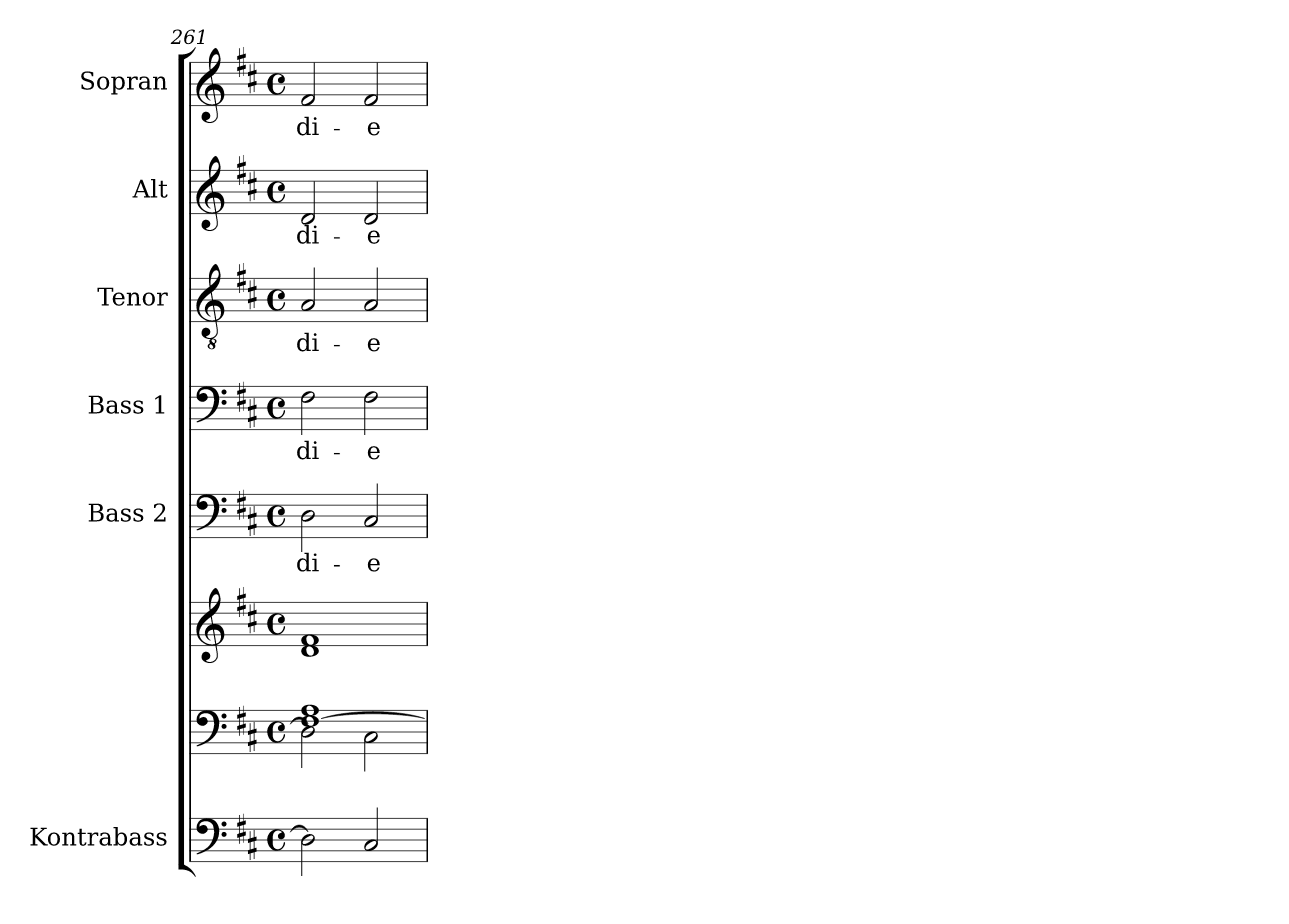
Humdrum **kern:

**kern	**kern	**kern	**kern	**text	**kern	**text	**kern	**text	**kern	**text	**kern	**text
*part7	*part6	*part6	*part5	*part5	*part4	*part4	*part3	*part3	*part2	*part2	*part1	*part1
*staff8	*staff7	*staff6	*staff5	*staff5	*staff4	*staff4	*staff3	*staff3	*staff2	*staff2	*staff1	*staff1
*I"Kontrabass	*	*	*I"Bass 2	*	*I"Bass 1	*	*I"Tenor	*	*I"Alt	*	*I"Sopran	*
*I'Kb.	*	*	*I'B. 2	*	*I'B. 1	*	*I'T.	*	*I'A.	*	*I'S.	*
*clefF4	*clefF4	*clefG2	*clefF4	*	*clefF4	*	*clefGv2	*	*clefG2	*	*clefG2	*
*ITrd7c12	*	*	*	*	*	*	*	*	*	*	*	*
*k[f#c#]	*k[f#c#]	*k[f#c#]	*k[f#c#]	*	*k[f#c#]	*	*k[f#c#]	*	*k[f#c#]	*	*k[f#c#]	*
*D:	*D:	*D:	*D:	*	*D:	*	*D:	*	*D:	*	*D:	*
*M4/4	*M4/4	*M4/4	*M4/4	*	*M4/4	*	*M4/4	*	*M4/4	*	*M4/4	*
*met(c)	*met(c)	*met(c)	*met(c)	*	*met(c)	*	*met(c)	*	*met(c)	*	*met(c)	*
=261	=261	=261	=261	=261	=261	=261	=261	=261	=261	=261	=261	=261
*	*^	*^	*	*	*	*	*	*	*	*	*	*
!	!	!	!	!	!	!LO:LY:b	!	!LO:LY:b	!	!LO:LY:b	!	!LO:LY:b	!	!LO:LY:b
2DD\]	[>1F# 1A	2D\]	1f#	1d	2D\	di-	2F#\	di-	2A/	di-	2d/	di-	2f#/	di-
!	!	!	!	!	!	!LO:LY:b	!	!LO:LY:b	!	!LO:LY:b	!	!LO:LY:b	!	!LO:LY:b
2CC#/	.	2C#\	.	.	2C#/	-e	2F#\	-e	2A/	-e	2d/	-e	2f#/	-e
*	*v	*v	*	*	*	*	*	*	*	*	*	*	*	*
*	*	*v	*v	*	*	*	*	*	*	*	*	*	*
=	=	=	=	=	=	=	=	=	=	=	=	=
*-	*-	*-	*-	*-	*-	*-	*-	*-	*-	*-	*-	*-
